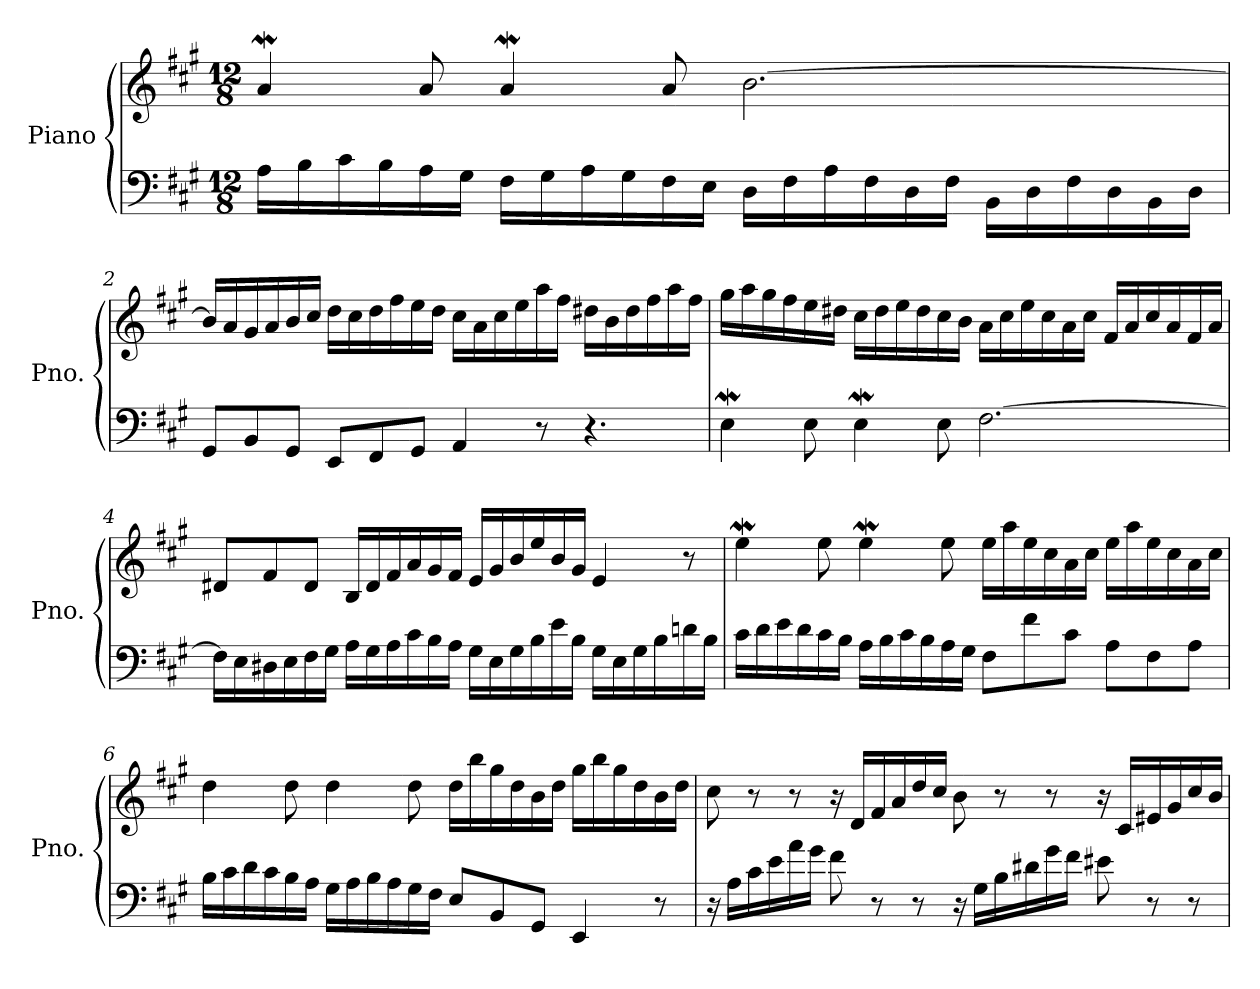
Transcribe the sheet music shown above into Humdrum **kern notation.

**kern	**kern
*part1	*part1
*staff2	*staff1
*I"Piano	*
*I'Pno.	*
*clefF4	*clefG2
*k[f#c#g#]	*k[f#c#g#]
*M12/8	*M12/8
*MM144	*MM144
=1	=1
16A\LL	4aw/
16B\	.
16c#\	.
16B\	.
16A\	8a/
16G#\JJ	.
16F#\LL	4aw/
16G#\	.
16A\	.
16G#\	.
16F#\	8a/
16E\JJ	.
16D\LL	[2.b\
16F#\	.
16A\	.
16F#\	.
16D\	.
16F#\JJ	.
16BB\LL	.
16D\	.
16F#\	.
16D\	.
16BB\	.
16D\JJ	.
=2	=2
8GG#/L	16b/LL]
.	16a/
8BB/	16g#/
.	16a/
8GG#/J	16b/
.	16cc#/JJ
8EE/L	16dd\LL
.	16cc#\
8FF#/	16dd\
.	16ff#\
8GG#/J	16ee\
.	16dd\JJ
4AA/	16cc#\LL
.	16a\
.	16cc#\
.	16ee\
8r	16aa\
.	16ff#\JJ
4.r	16dd#X\LL
.	16b\
.	16dd#\
.	16ff#\
.	16aa\
.	16ff#\JJ
!!LO:LB:g=z
=3	=3
4EW\	16gg#\LL
.	16aa\
.	16gg#\
.	16ff#\
8E\	16ee\
.	16dd#X\JJ
4EW\	16cc#\LL
.	16dd#\
.	16ee\
.	16dd#\
8E\	16cc#\
.	16b\JJ
[2.F#\	16a\LL
.	16cc#\
.	16ee\
.	16cc#\
.	16a\
.	16cc#\JJ
.	16f#/LL
.	16a/
.	16cc#/
.	16a/
.	16f#/
.	16a/JJ
=4	=4
16F#\LL]	8d#X/L
16E\	.
16D#X\	8f#/
16E\	.
16F#\	8d#/J
16G#\JJ	.
16A\LL	16B/LL
16G#\	16d#/
16A\	16f#/
16c#\	16a/
16B\	16g#/
16A\JJ	16f#/JJ
16G#\LL	16e/LL
16E\	16g#/
16G#\	16b/
16B\	16ee/
16e\	16b/
16B\JJ	16g#/JJ
16G#\LL	4e/
16E\	.
16G#\	.
16B\	.
16dn\	8r
16B\JJ	.
!!LO:LB:g=z
=5	=5
16c#\LL	4eeW\
16d\	.
16e\	.
16d\	.
16c#\	8ee\
16B\JJ	.
16A\LL	4eeW\
16B\	.
16c#\	.
16B\	.
16A\	8ee\
16G#\JJ	.
8F#\L	16ee\LL
.	16aa\
8f#\	16ee\
.	16cc#\
8c#\J	16a\
.	16cc#\JJ
8A\L	16ee\LL
.	16aa\
8F#\	16ee\
.	16cc#\
8A\J	16a\
.	16cc#\JJ
=6	=6
16B\LL	4dd\
16c#\	.
16d\	.
16c#\	.
16B\	8dd\
16A\JJ	.
16G#\LL	4dd\
16A\	.
16B\	.
16A\	.
16G#\	8dd\
16F#\JJ	.
8E/L	16dd\LL
.	16bb\
8BB/	16gg#\
.	16dd\
8GG#/J	16b\
.	16dd\JJ
4EE/	16gg#\LL
.	16bb\
.	16gg#\
.	16dd\
8r	16b\
.	16dd\JJ
!!LO:LB:g=z
=7	=7
16r	8cc#\
16A\LL	.
16c#\	8r
16e\	.
16a\	8r
16g#\JJ	.
8f#\	16r
.	16d/LL
8r	16f#/
.	16a/
8r	16dd/
.	16cc#/JJ
16r	8b\
16G#\LL	.
16B\	8r
16d#X\	.
16g#\	8r
16f#\JJ	.
8e#X\	16r
.	16c#/LL
8r	16e#X/
.	16g#/
8r	16cc#/
.	16b/JJ
=	=
*-	*-
